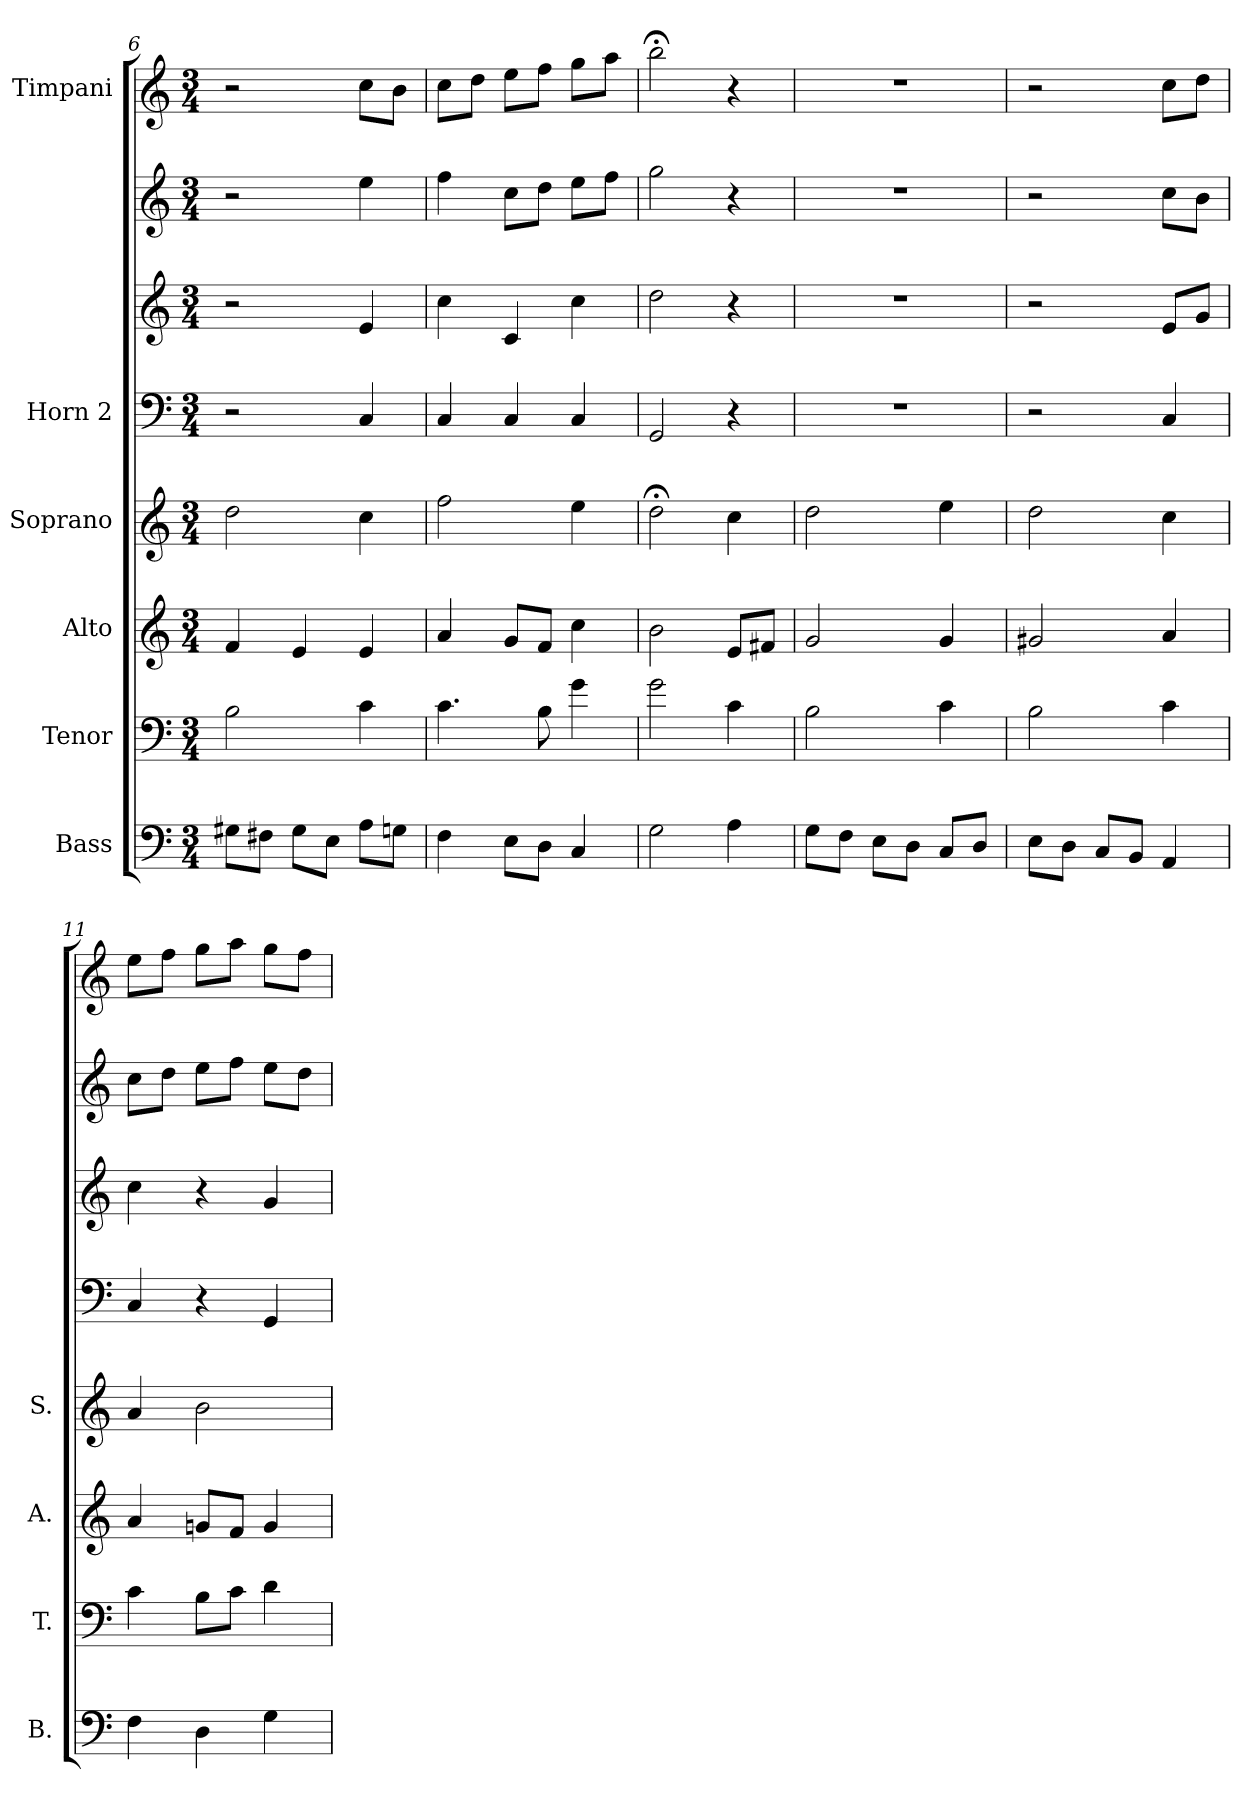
**kern	**kern	**kern	**kern	**kern	**kern	**kern	**kern
*part6	*part5	*part4	*part3	*part2	*part2	*part2	*part1
*staff8	*staff7	*staff6	*staff5	*staff4	*staff3	*staff2	*staff1
*I"Bass	*I"Tenor	*I"Alto	*I"Soprano	*I"Horn 2	*	*	*I"Timpani
*I'B.	*I'T.	*I'A.	*I'S.	*	*	*	*
*clefF4	*clefF4	*clefG2	*clefG2	*clefF4	*clefG2	*clefG2	*clefG2
*k[]	*k[]	*k[]	*k[]	*k[]	*k[]	*k[]	*k[]
*C:	*C:	*C:	*C:	*C:	*C:	*C:	*C:
*M3/4	*M3/4	*M3/4	*M3/4	*M3/4	*M3/4	*M3/4	*M3/4
=6	=6	=6	=6	=6	=6	=6	=6
8G#X\L	2B\	4f/	2dd\	2r	2r	2r	2r
8F#X\J	.	.	.	.	.	.	.
8G#\L	.	4e/	.	.	.	.	.
8E\J	.	.	.	.	.	.	.
8A\L	4c\	4e/	4cc\	4C/	4e/	4ee\	8cc\L
8Gn\J	.	.	.	.	.	.	8b\J
=7	=7	=7	=7	=7	=7	=7	=7
4F\	4.c\	4a/	2ff\	4C/	4cc\	4ff\	8cc\L
.	.	.	.	.	.	.	8dd\J
8E\L	.	8g/L	.	4C/	4c/	8cc\L	8ee\L
8D\J	8B\	8f/J	.	.	.	8dd\J	8ff\J
4C/	4g\	4cc\	4ee\	4C/	4cc\	8ee\L	8gg\L
.	.	.	.	.	.	8ff\J	8aa\J
!!LO:LB:g=z
=8	=8	=8	=8	=8	=8	=8	=8
2G\	2g\	2b\	2dd;<\	2GG/	2dd\	2gg\	2bb;<\
4A\	4c\	8e/L	4cc\	4r	4r	4r	4r
.	.	8f#X/J	.	.	.	.	.
=9	=9	=9	=9	=9	=9	=9	=9
8G\L	2B\	2g/	2dd\	2.r	2.r	2.r	2.r
8F\J	.	.	.	.	.	.	.
8E\L	.	.	.	.	.	.	.
8D\J	.	.	.	.	.	.	.
8C/L	4c\	4g/	4ee\	.	.	.	.
8D/J	.	.	.	.	.	.	.
=10	=10	=10	=10	=10	=10	=10	=10
8E\L	2B\	2g#X/	2dd\	2r	2r	2r	2r
8D\J	.	.	.	.	.	.	.
8C/L	.	.	.	.	.	.	.
8BB/J	.	.	.	.	.	.	.
4AA/	4c\	4a/	4cc\	4C/	8e/L	8cc\L	8cc\L
.	.	.	.	.	8g/J	8b\J	8dd\J
=11	=11	=11	=11	=11	=11	=11	=11
4F\	4c\	4a/	4a/	4C/	4cc\	8cc\L	8ee\L
.	.	.	.	.	.	8dd\J	8ff\J
4D\	8B\L	8gn/L	2b\	4r	4r	8ee\L	8gg\L
.	8c\J	8f/J	.	.	.	8ff\J	8aa\J
4G\	4d\	4g/	.	4GG/	4g/	8ee\L	8gg\L
.	.	.	.	.	.	8dd\J	8ff\J
=	=	=	=	=	=	=	=
*-	*-	*-	*-	*-	*-	*-	*-
